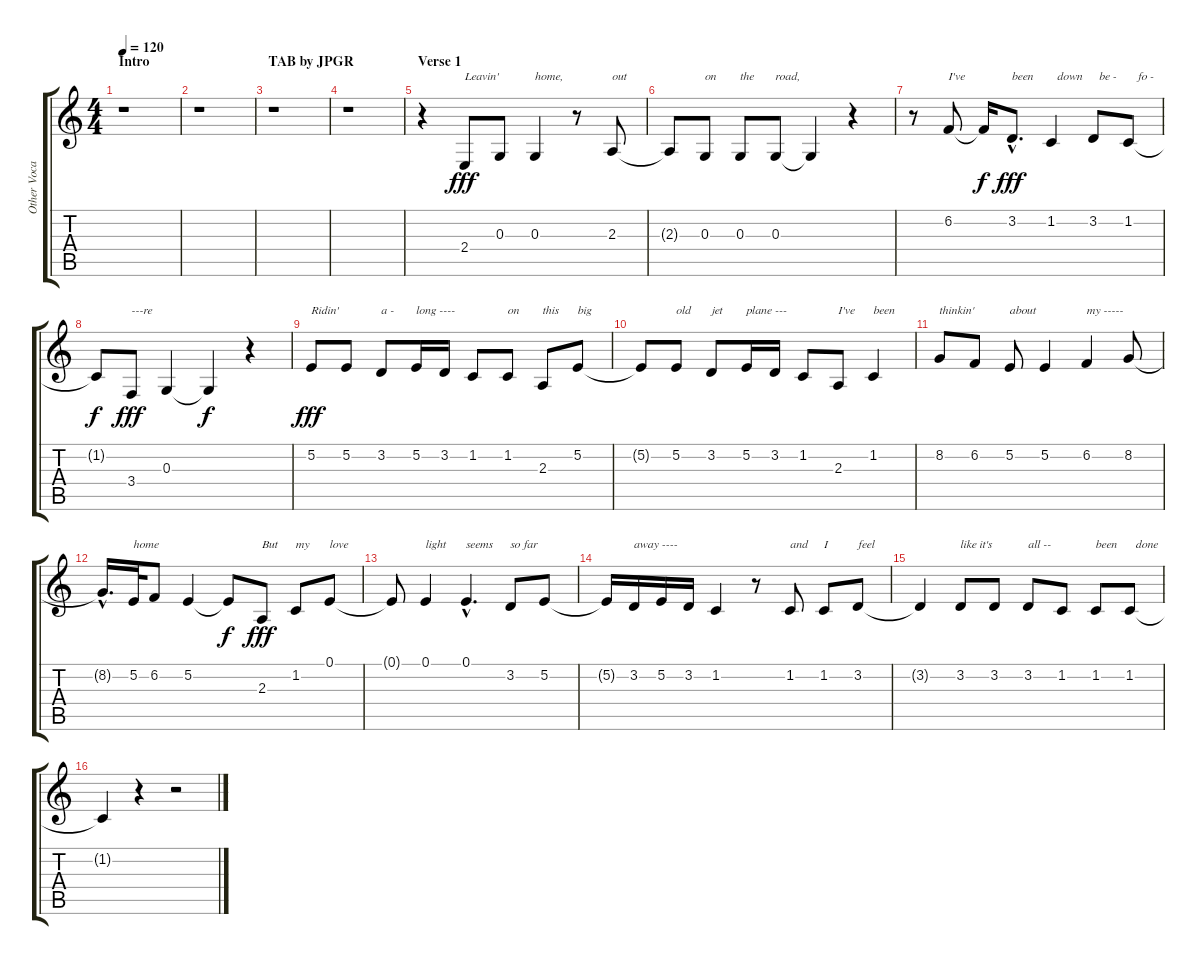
\track ("Other Vocals" "Other Voca") {instrument tenorsax}
\staff {score tabs}
\tuning (E4 B3 G3 D3 A2 E2) {hide}
\ts (4 4)
\section ("" "Intro                                  TAB by JPGR")
\tempo 120
\clef g2
\ks c
r.1{dy fff instrument tenorsax} |
r.1 |
r.1 |
r.1 |
\section ("" "Verse 1")
r.4 2.4.8{txt "Leavin'"} 0.3.8 0.3.4{txt "home,"} r.8 2.3.8{txt "out"} |
2.3{t}.8 0.3.8{txt "on"} 0.3.8{txt "the"} 0.3.8{txt "road,"} 0.3{t}.4 r.4 |
r.8 6.2.8{txt "I've"} 6.2{t}.16{dy f} 3.2{hac}.8{d txt "been" dy fff} 1.2.4{txt "  down"} 3.2.8{txt "  be -"} 1.2.8{txt "   fo -"} |
1.2{t}.8{dy f} 3.4.8{txt "---re" dy fff} 0.3.4 0.3{t}.4{dy f} r.4 |
5.2.8{txt "Ridin'" dy fff} 5.2.8{txt " "} 3.2.8{txt "a -"} 5.2.16{txt "long ----"} 3.2.16 1.2.8{txt " "} 1.2.8{txt "on"} 2.3.8{txt "this"} 5.2.8{txt "big"} |
5.2{t}.8 5.2.8{txt "old"} 3.2.8{txt "jet"} 5.2.16{txt "plane ---"} 3.2.16 1.2.8 2.3.8{txt "I've"} 1.2.4{txt "been"} |
8.2.8{txt "thinkin'"} 6.2.8 5.2.8{txt "about"} 5.2.4 6.2.4{txt "my -----"} 8.2.8 |
8.2{hac t}.16{d} 5.2.32{txt "home"} 6.2.8 5.2.4 5.2{t}.8{dy f} 2.3.8{txt "But" dy fff} 1.2.8{txt "my"} 0.1.8{txt "love"} |
0.1{t}.8 0.1.4{txt "light"} 0.1{hac}.4{d txt "seems"} 3.2.8{txt "so far"} 5.2.8 |
5.2{t}.16 3.2.16{txt "away ----"} 5.2.16 3.2.16 1.2.4 r.8 1.2.8{txt "and"} 1.2.8{txt "I"} 3.2.8{txt "feel"} |
3.2{t}.4{txt " "} 3.2.8{txt "like it's"} 3.2.8 3.2.8{txt "all --"} 1.2.8 1.2.8{txt "been"} 1.2.8{txt "  done"} |
1.2{t}.4 r.4 r.2
